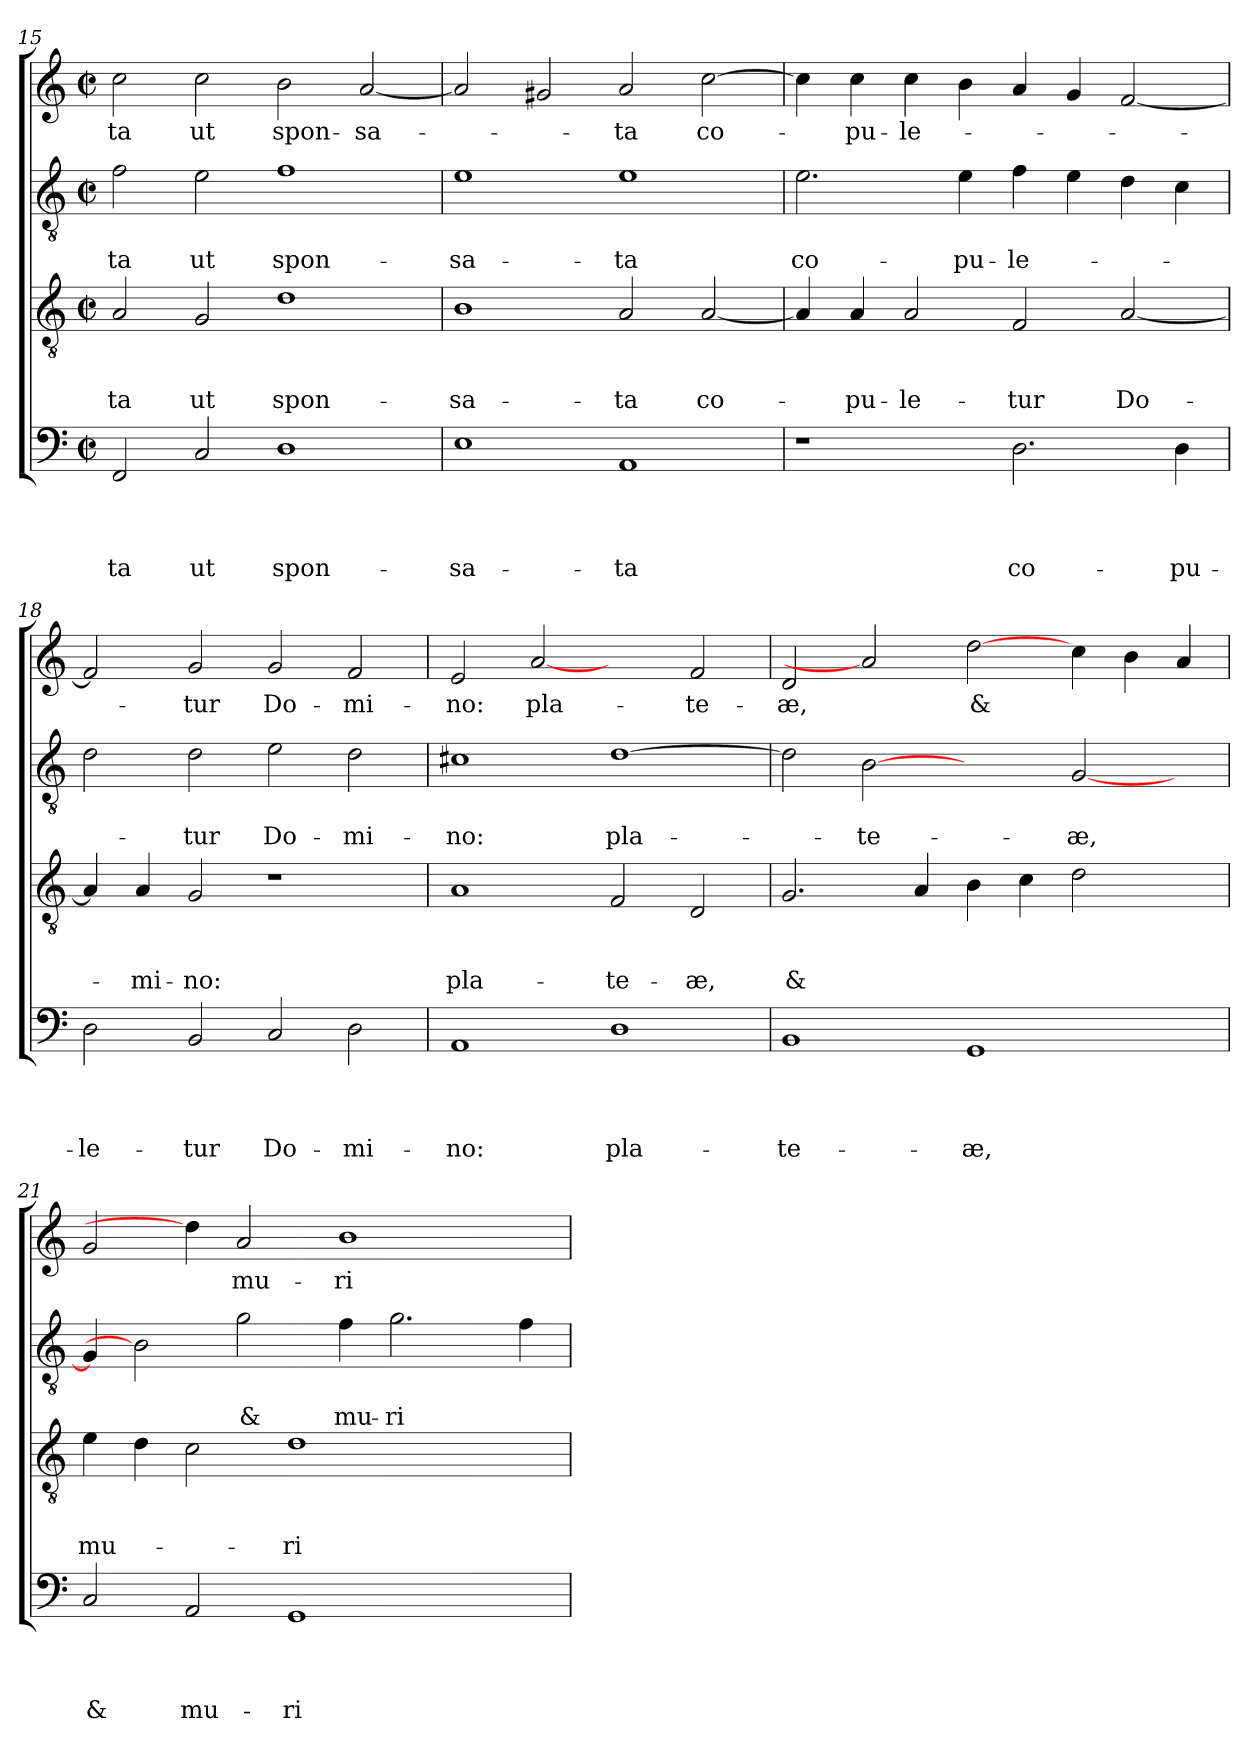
**kern	**text	**text	**text	**text	**kern	**text	**text	**text	**kern	**text	**text	**kern	**text
*part4	*part4	*part4	*part4	*part4	*part3	*part3	*part3	*part3	*part2	*part2	*part2	*part1	*part1
*staff4	*staff4	*staff4	*staff4	*staff4	*staff3	*staff3	*staff3	*staff3	*staff2	*staff2	*staff2	*staff1	*staff1
*clefF4	*	*	*	*	*clefGv2	*	*	*	*clefGv2	*	*	*clefG2	*
*k[]	*	*	*	*	*k[]	*	*	*	*k[]	*	*	*k[]	*
*C:	*	*	*	*	*C:	*	*	*	*C:	*	*	*C:	*
*M2/2	*	*	*	*	*M2/2	*	*	*	*M2/2	*	*	*M2/2	*
*met(c|)	*	*	*	*	*met(c|)	*	*	*	*met(c|)	*	*	*met(c|)	*
=15	=15	=15	=15	=15	=15	=15	=15	=15	=15	=15	=15	=15	=15
!	!	!	!	!LO:LY:b	!	!	!	!LO:LY:b	!	!	!LO:LY:b	!	!LO:LY:b
2FF/	.	.	.	-ta	2A/	.	.	-ta	2f\	.	-ta	2cc\	-ta
!	!	!	!	!LO:LY:b	!	!	!	!LO:LY:b	!	!	!LO:LY:b	!	!LO:LY:b
2C/	.	.	.	ut	2G/	.	.	ut	2e\	.	ut	2cc\	ut
!	!	!	!	!LO:LY:b	!	!	!	!LO:LY:b	!	!	!LO:LY:b	!	!LO:LY:b
1D	.	.	.	spon-	1d	.	.	spon-	1f	.	spon-	2b\	spon-
!	!	!	!	!	!	!	!	!	!	!	!	!	!LO:LY:b
.	.	.	.	.	.	.	.	.	.	.	.	[2a/	-sa-
!!LO:LB:g=z
=16	=16	=16	=16	=16	=16	=16	=16	=16	=16	=16	=16	=16	=16
!	!	!	!	!LO:LY:b	!	!	!	!LO:LY:b	!	!	!LO:LY:b	!	!
1E	.	.	.	-sa-	1B	.	.	-sa-	1e	.	-sa-	2a/]	.
.	.	.	.	.	.	.	.	.	.	.	.	2g#X/	.
!	!	!	!	!LO:LY:b	!	!	!	!LO:LY:b	!	!	!LO:LY:b	!	!LO:LY:b
1AA	.	.	.	-ta	2A/	.	.	-ta	1e	.	-ta	2a/	-ta
!	!	!	!	!	!	!	!	!LO:LY:b	!	!	!	!	!LO:LY:b
.	.	.	.	.	[2A/	.	.	co-	.	.	.	[2cc\	co-
=17	=17	=17	=17	=17	=17	=17	=17	=17	=17	=17	=17	=17	=17
!	!	!	!	!	!	!	!	!	!	!	!LO:LY:b	!	!
1r	.	.	.	.	4A/]	.	.	.	2.e\	.	co-	4cc\]	.
!	!	!	!	!	!	!	!	!LO:LY:b	!	!	!	!	!LO:LY:b
.	.	.	.	.	4A/	.	.	-pu-	.	.	.	4cc\	-pu-
!	!	!	!	!	!	!	!	!LO:LY:b	!	!	!	!	!LO:LY:b
.	.	.	.	.	2A/	.	.	-le-	.	.	.	4cc\	-le-
!	!	!	!	!	!	!	!	!	!	!	!LO:LY:b	!	!
.	.	.	.	.	.	.	.	.	4e\	.	-pu-	4b\	.
!	!	!	!	!LO:LY:b	!	!	!	!LO:LY:b	!	!	!LO:LY:b	!	!
2.D\	.	.	.	co-	2F/	.	.	-tur	4f\	.	-le-	4a/	.
.	.	.	.	.	.	.	.	.	4e\	.	.	4g/	.
!	!	!	!	!	!	!	!	!LO:LY:b	!	!	!	!	!
.	.	.	.	.	[2A/	.	.	Do-	4d\	.	.	[2f/	.
!	!	!	!	!LO:LY:b	!	!	!	!	!	!	!	!	!
4D\	.	.	.	-pu-	.	.	.	.	4c\	.	.	.	.
=18	=18	=18	=18	=18	=18	=18	=18	=18	=18	=18	=18	=18	=18
!	!	!	!	!LO:LY:b	!	!	!	!	!	!	!	!	!
2D\	.	.	.	-le-	4A/]	.	.	.	2d\	.	.	2f/]	.
!	!	!	!	!	!	!	!	!LO:LY:b	!	!	!	!	!
.	.	.	.	.	4A/	.	.	-mi-	.	.	.	.	.
!	!	!	!	!LO:LY:b	!	!	!	!LO:LY:b	!	!	!LO:LY:b	!	!LO:LY:b
2BB/	.	.	.	-tur	2G/	.	.	-no:	2d\	.	-tur	2g/	-tur
!	!	!	!	!LO:LY:b	!	!	!	!	!	!	!LO:LY:b	!	!LO:LY:b
2C/	.	.	.	Do-	1r	.	.	.	2e\	.	Do-	2g/	Do-
!	!	!	!	!LO:LY:b	!	!	!	!	!	!	!LO:LY:b	!	!LO:LY:b
2D\	.	.	.	-mi-	.	.	.	.	2d\	.	-mi-	2f/	-mi-
=19	=19	=19	=19	=19	=19	=19	=19	=19	=19	=19	=19	=19	=19
!	!	!	!	!LO:LY:b	!	!	!	!LO:LY:b	!	!	!LO:LY:b	!	!LO:LY:b
1AA	.	.	.	-no:	1A	.	.	pla-	1c#X	.	-no:	2e/	-no:
!	!	!	!	!	!	!	!	!	!	!	!	!	!LO:LY:b
.	.	.	.	.	.	.	.	.	.	.	.	[2a	pla-
!	!	!	!	!LO:LY:b	!	!	!	!LO:LY:b	!	!	!LO:LY:b	!	!
1D	.	.	.	pla-	2F/	.	.	-te-	[1d	.	pla-	2ryy	.
!	!	!	!	!	!	!	!	!LO:LY:b	!	!	!	!	!LO:LY:b
.	.	.	.	.	2D/	.	.	-æ,	.	.	.	2f/	-te-
!!LO:PB:g=z
=20	=20	=20	=20	=20	=20	=20	=20	=20	=20	=20	=20	=20	=20
!	!	!	!	!LO:LY:b	!	!	!	!LO:LY:b	!	!	!	!	!LO:LY:b
1BB	.	.	.	-te-	2.G/	.	.	&	2d\]	.	.	2d/	-æ,
!	!	!	!	!	!	!	!	!	!	!	!LO:LY:b	!	!
.	.	.	.	.	.	.	.	.	[2B	.	-te-	2a]	.
.	.	.	.	.	4A/	.	.	.	.	.	.	.	.
!	!	!	!	!LO:LY:b	!	!	!	!	!	!	!	!	!LO:LY:b
1GG	.	.	.	-æ,	4B\	.	.	.	2ryy	.	.	[2dd\	&
.	.	.	.	.	4c\	.	.	.	.	.	.	.	.
!	!	!	!	!	!	!	!	!	!	!	!LO:LY:b	!	!
.	.	.	.	.	2d\	.	.	.	[2G/	.	-æ,	4cc\	.
.	.	.	.	.	.	.	.	.	.	.	.	4b\	.
4ryy	.	.	.	.	4ryy	.	.	.	4ryy	.	.	4a/	.
=21	=21	=21	=21	=21	=21	=21	=21	=21	=21	=21	=21	=21	=21
!	!	!	!	!LO:LY:b	!	!	!	!LO:LY:b	!	!	!	!	!
2C/	.	.	.	&	4e\	.	.	mu-	4G/]	.	.	2g/	.
.	.	.	.	.	4d\	.	.	.	2B]	.	.	.	.
!	!	!	!	!LO:LY:b	!	!	!	!	!	!	!	!	!
2AA/	.	.	.	mu-	2c\	.	.	.	.	.	.	4dd\]	.
!	!	!	!	!	!	!	!	!	!	!	!LO:LY:b	!	!LO:LY:b
.	.	.	.	.	.	.	.	.	2g\	.	&	2a/	mu-
!	!	!	!	!LO:LY:b	!	!	!	!LO:LY:b	!	!	!	!	!
1GG	.	.	.	-ri	1d	.	.	-ri	.	.	.	.	.
!	!	!	!	!	!	!	!	!	!	!	!LO:LY:b	!	!LO:LY:b
.	.	.	.	.	.	.	.	.	4f\	.	mu-	1b	-ri
!	!	!	!	!	!	!	!	!	!	!	!LO:LY:b	!	!
.	.	.	.	.	.	.	.	.	2.g\	.	-ri	.	.
2ryy	.	.	.	.	2ryy	.	.	.	.	.	.	.	.
.	.	.	.	.	.	.	.	.	4f\	.	.	4ryy	.
=	=	=	=	=	=	=	=	=	=	=	=	=	=
*-	*-	*-	*-	*-	*-	*-	*-	*-	*-	*-	*-	*-	*-
